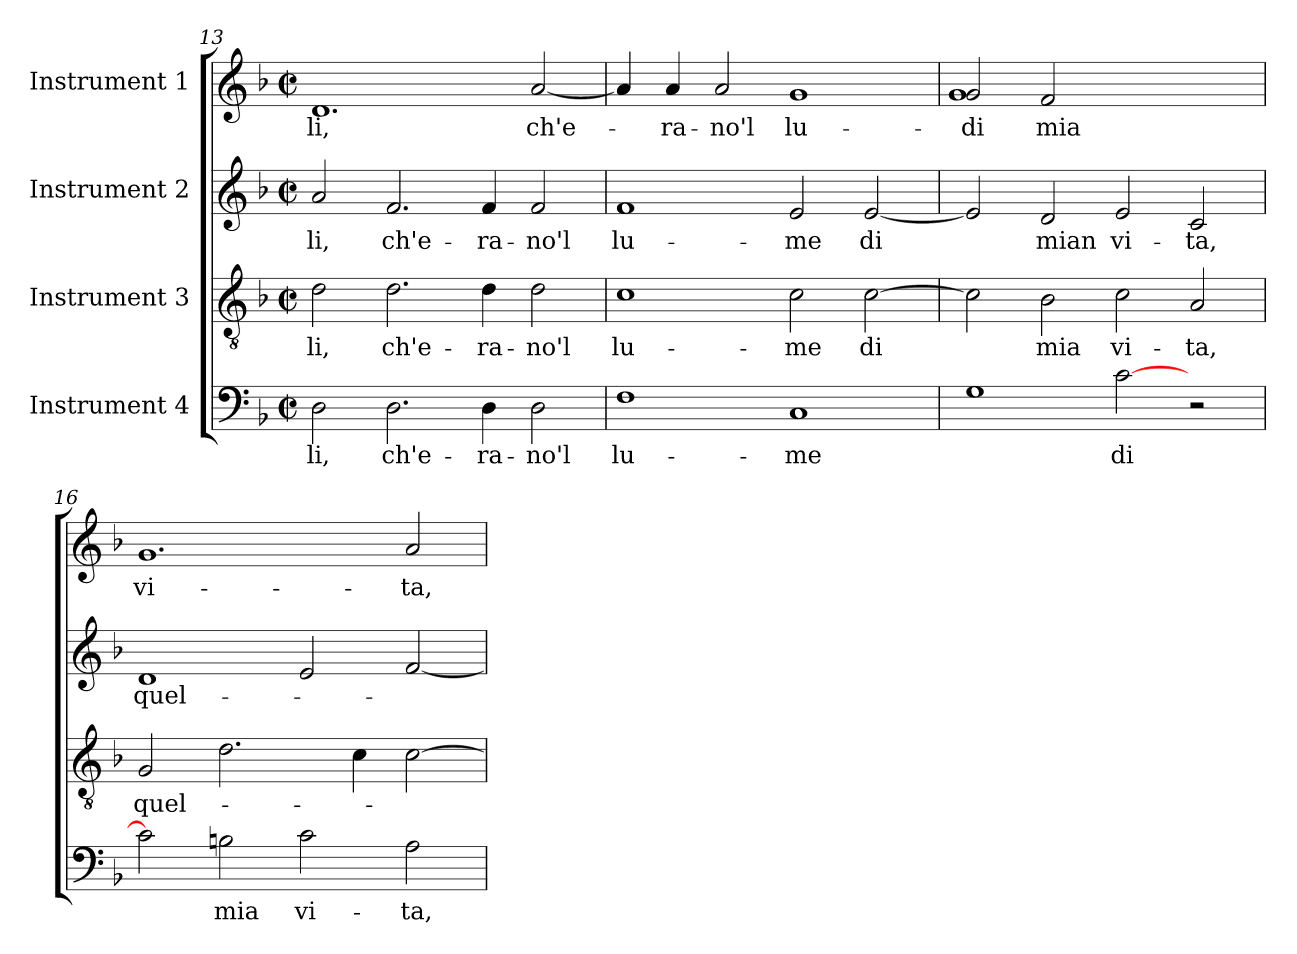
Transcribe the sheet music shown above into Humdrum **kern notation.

**kern	**text	**kern	**text	**kern	**text	**kern	**text
*part4	*part4	*part3	*part3	*part2	*part2	*part1	*part1
*staff4	*staff4	*staff3	*staff3	*staff2	*staff2	*staff1	*staff1
*I"Instrument 4	*	*I"Instrument 3	*	*I"Instrument 2	*	*I"Instrument 1	*
*clefF4	*	*clefGv2	*	*clefG2	*	*clefG2	*
*k[b-]	*	*k[b-]	*	*k[b-]	*	*k[b-]	*
*F:	*	*F:	*	*F:	*	*F:	*
*M2/2	*	*M2/2	*	*M2/2	*	*M2/2	*
*met(c|)	*	*met(c|)	*	*met(c|)	*	*met(c|)	*
=13	=13	=13	=13	=13	=13	=13	=13
!	!LO:LY:b:cj	!	!LO:LY:b:cj	!	!LO:LY:b:cj	!	!LO:LY:b:cj
2D\	-li,	2d\	-li,	2a/	-li,	1.d	-li,
!	!LO:LY:b	!	!LO:LY:b	!	!LO:LY:b	!	!
2.D\	ch'e-	2.d\	ch'e-	2.f/	ch'e-	.	.
!	!LO:LY:b:cj	!	!LO:LY:b:cj	!	!LO:LY:b:cj	!	!
4D\	-ra-	4d\	-ra-	4f/	-ra-	.	.
!	!LO:LY:b:rj	!	!LO:LY:b:rj	!	!LO:LY:b:rj	!	!LO:LY:b
2D\	-no'l	2d\	-no'l	2f/	-no'l	[<2a/	ch'e-
=14	=14	=14	=14	=14	=14	=14	=14
!	!LO:LY:b:cj	!	!LO:LY:b:cj	!	!LO:LY:b:cj	!	!
1F	lu-	1c	lu-	1f	lu-	4a/]	.
!	!	!	!	!	!	!	!LO:LY:b
.	.	.	.	.	.	4a/	-ra-
!	!	!	!	!	!	!	!LO:LY:b:cj
.	.	.	.	.	.	2a/	-no'l
!	!LO:LY:b:cj	!	!LO:LY:b:cj	!	!LO:LY:b:cj	!	!LO:LY:b:cj
1C	-me	2c\	-me	2e/	-me	1g	lu-
!	!	!	!LO:LY:b:cj	!	!LO:LY:b:cj	!	!
.	.	[<2c\	di	[>2e/	di	.	.
!!LO:LB:g=z
=15	=15	=15	=15	=15	=15	=15	=15
!	!	!	!	!	!	!	!LO:LY:b:cj
*	*	*	*	*	*	*^	*
!	!	!	!	!	!	!	!	!LO:LY:b:cj
1G	.	2c\]	.	2e/]	.	2g/	1g	di
!	!	!	!LO:LY:b:cj	!	!LO:LY:b:rj	!	!	!LO:LY:b:cj
.	.	2B-\	mia	2d/	mian	2f/	.	mia
!	!LO:LY:b:cj	!	!LO:LY:b:cj	!	!LO:LY:b:cj	!	!	!
[>2c\	di	2c\	vi-	2e/	vi-	1ryy	1ryy	.
!	!	!	!LO:LY:b:cj	!	!LO:LY:b:cj	!	!	!
2r	.	2A/	-ta,	2c/	-ta,	.	.	.
*	*	*	*	*	*	*v	*v	*
=16	=16	=16	=16	=16	=16	=16	=16
!	!	!	!LO:LY:b	!	!LO:LY:b	!	!LO:LY:b:cj
2c\]	.	2G/	quel-	1d	quel-	1.g	vi-
!	!LO:LY:b:cj	!	!	!	!	!	!
2B\	mia	2.d\	.	.	.	.	.
!	!LO:LY:b:cj	!	!	!	!	!	!
2c\	vi-	.	.	2e/	.	.	.
.	.	4c\	.	.	.	.	.
!	!LO:LY:b:cj	!	!	!	!	!	!LO:LY:b:cj
2A\	-ta,	[>2c\	.	[<2f/	.	2a/	-ta,
=	=	=	=	=	=	=	=
*-	*-	*-	*-	*-	*-	*-	*-
